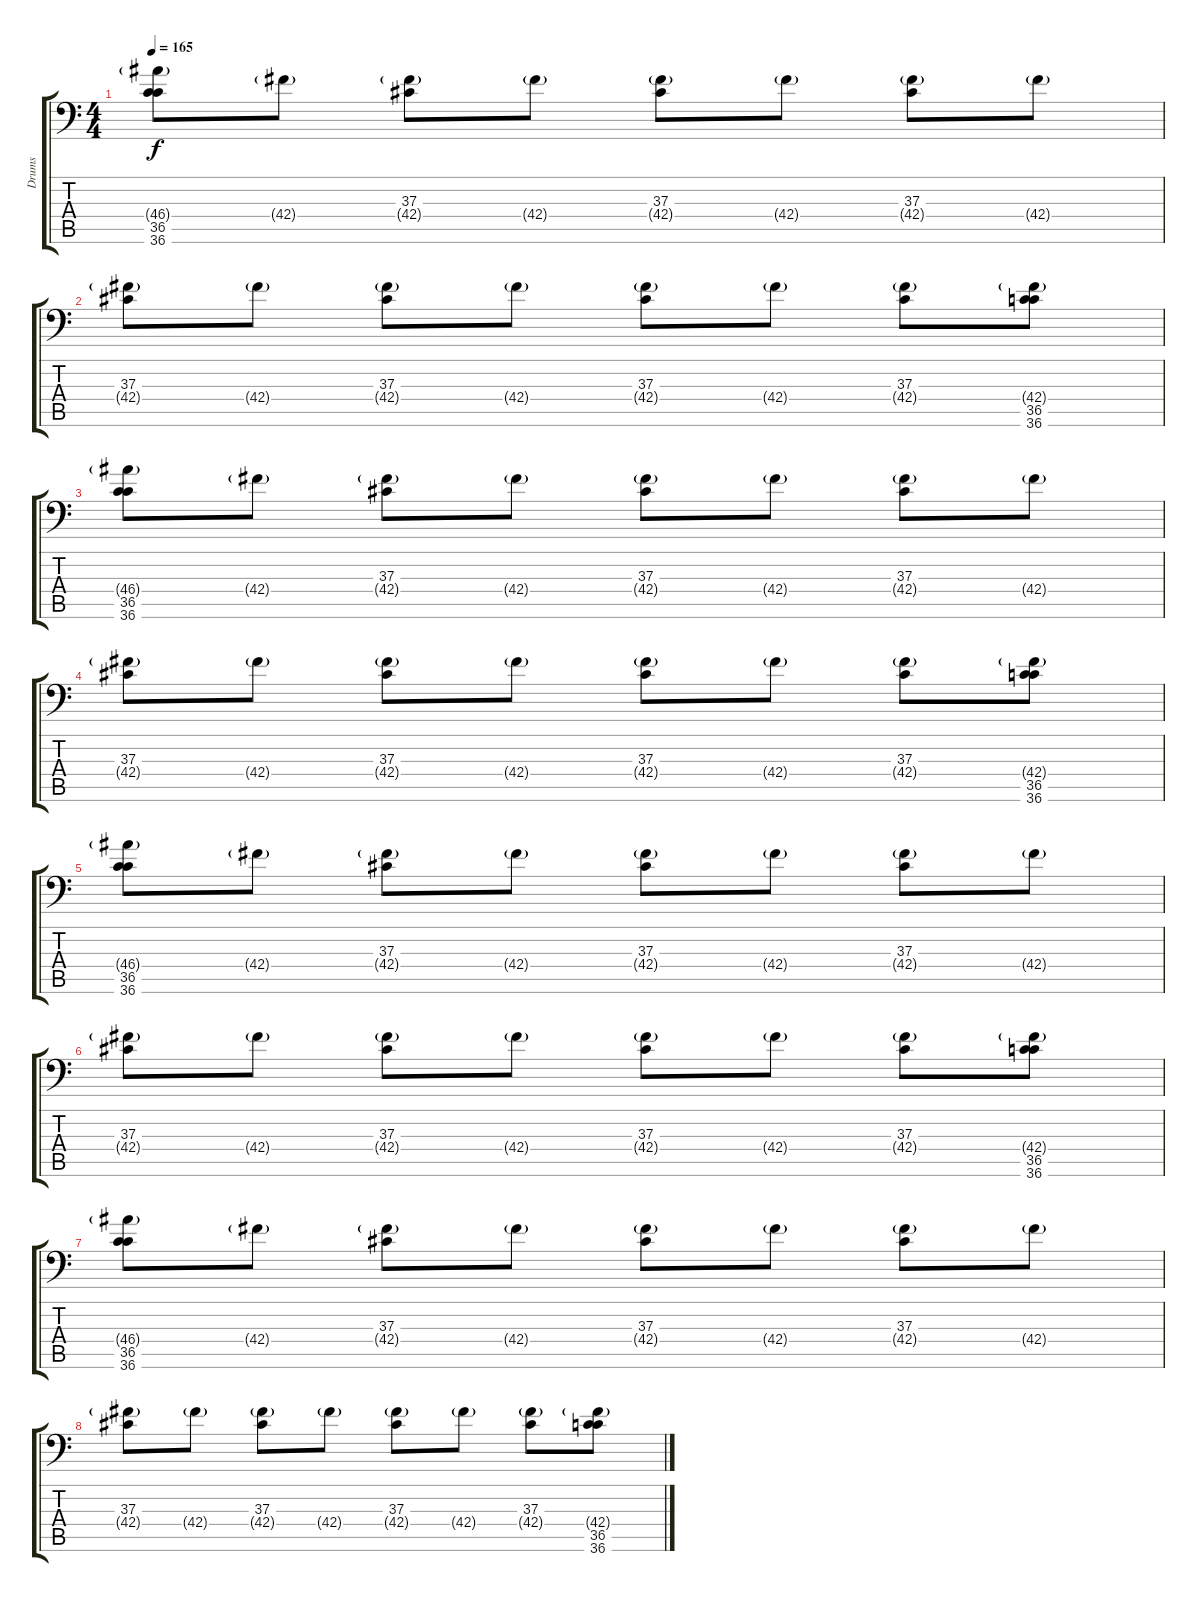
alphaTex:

\track ("Drums" "Drums") {instrument acousticgrandpiano}
\staff {score tabs}
\tuning (C-1 C-1 C-1 C-1 C-1 C-1) {hide}
\ts (4 4)
\tempo 165
\clef f4
\ks c
(46.4{g} 36.5 36.6).8{dy f} 42.4{g}.8 (37.3 42.4{g}).8 42.4{g}.8 (37.3 42.4{g}).8 42.4{g}.8 (37.3 42.4{g}).8 42.4{g}.8 |
(37.3 42.4{g}).8 42.4{g}.8 (37.3 42.4{g}).8 42.4{g}.8 (37.3 42.4{g}).8 42.4{g}.8 (37.3 42.4{g}).8 (42.4{g} 36.5 36.6).8 |
(46.4{g} 36.5 36.6).8 42.4{g}.8 (37.3 42.4{g}).8 42.4{g}.8 (37.3 42.4{g}).8 42.4{g}.8 (37.3 42.4{g}).8 42.4{g}.8 |
(37.3 42.4{g}).8 42.4{g}.8 (37.3 42.4{g}).8 42.4{g}.8 (37.3 42.4{g}).8 42.4{g}.8 (37.3 42.4{g}).8 (42.4{g} 36.5 36.6).8 |
(46.4{g} 36.5 36.6).8 42.4{g}.8 (37.3 42.4{g}).8 42.4{g}.8 (37.3 42.4{g}).8 42.4{g}.8 (37.3 42.4{g}).8 42.4{g}.8 |
(37.3 42.4{g}).8 42.4{g}.8 (37.3 42.4{g}).8 42.4{g}.8 (37.3 42.4{g}).8 42.4{g}.8 (37.3 42.4{g}).8 (42.4{g} 36.5 36.6).8 |
(46.4{g} 36.5 36.6).8 42.4{g}.8 (37.3 42.4{g}).8 42.4{g}.8 (37.3 42.4{g}).8 42.4{g}.8 (37.3 42.4{g}).8 42.4{g}.8 |
(37.3 42.4{g}).8 42.4{g}.8 (37.3 42.4{g}).8 42.4{g}.8 (37.3 42.4{g}).8 42.4{g}.8 (37.3 42.4{g}).8 (42.4{g} 36.5 36.6).8
